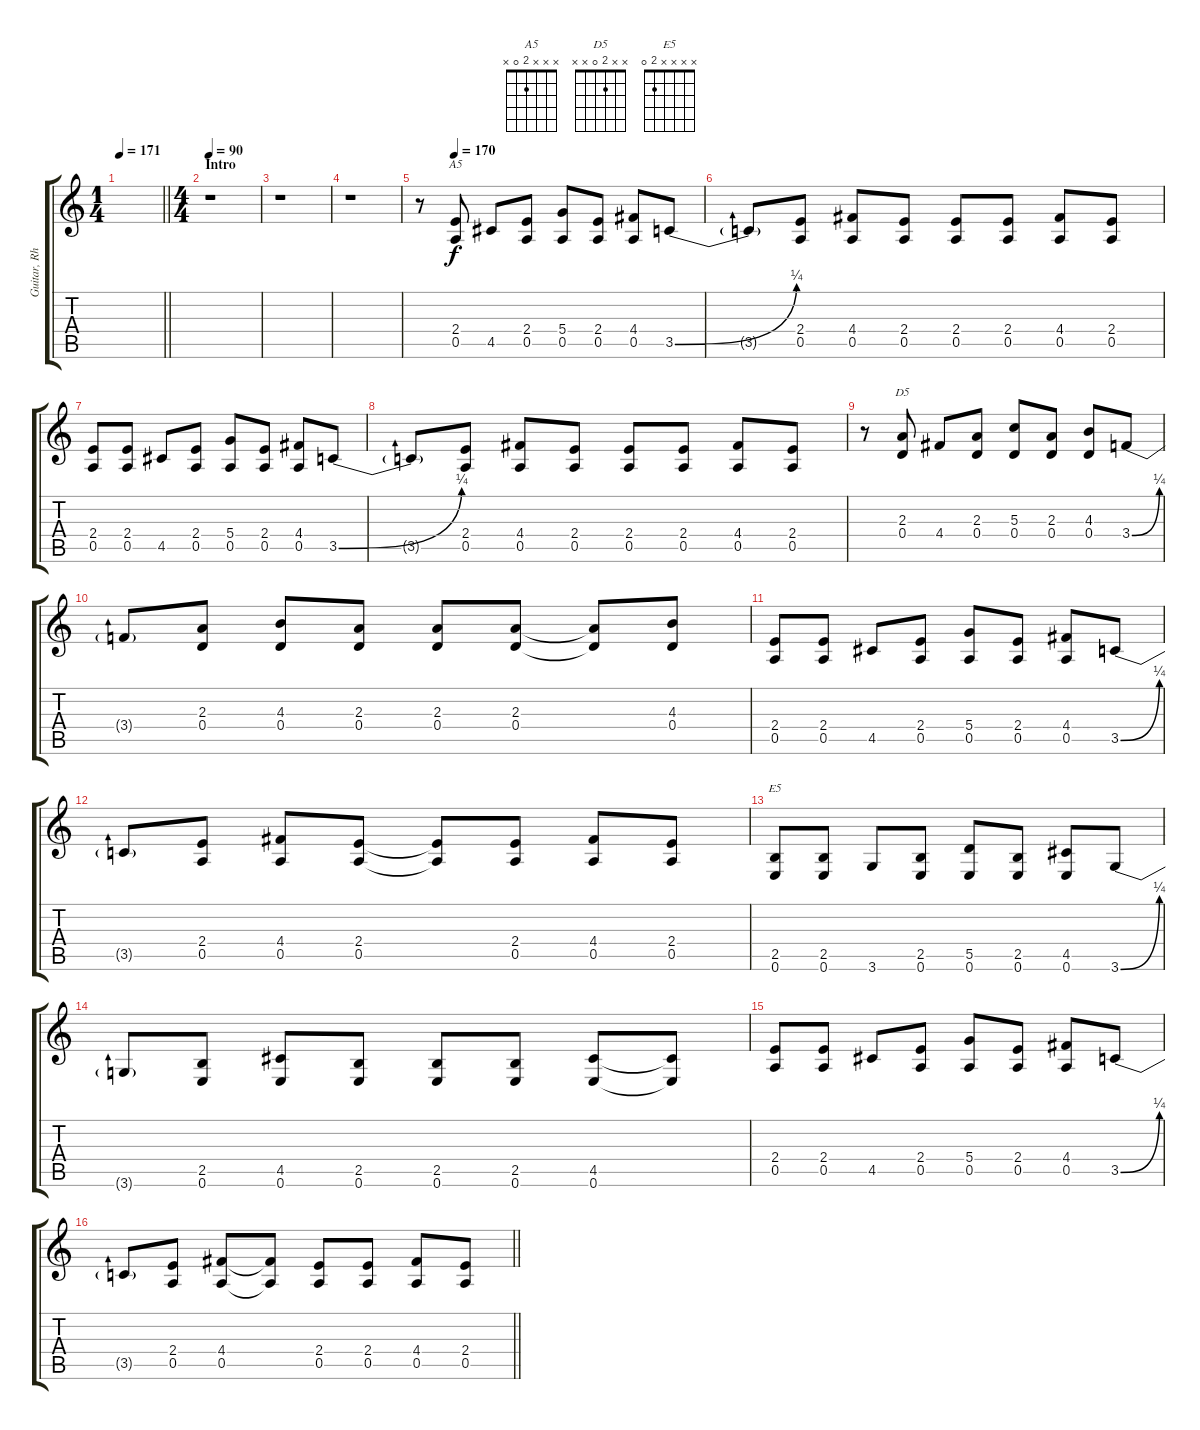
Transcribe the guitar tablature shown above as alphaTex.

\track ("Guitar, Rhythm" "Guitar, Rh") {instrument distortionguitar}
\staff {score tabs}
\tuning (E4 B3 G3 D3 A2 E2) {hide}
\chord ("A5" x x x 2 0 x)
\chord ("D5" x x 2 0 x x)
\chord ("E5" x x x x 2 0)
\ts (1 4)
\tempo 171
\clef g2
\barLineRight lightlight
\ks c
|
\ts (4 4)
\section ("" "Intro")
\tempo 90
r.1 |
r.1 |
r.1 |
\tempo (170 0.125)
r.8 (2.4 0.5).8{ch "A5"} 4.5.8 (2.4 0.5).8 (5.4 0.5).8 (2.4 0.5).8 (4.4 0.5).8 3.5{be (bend 0 0 60 1)}.8 |
3.5{t}.8 (2.4 0.5).8 (4.4 0.5).8 (2.4 0.5).8 (2.4 0.5).8 (2.4 0.5).8 (4.4 0.5).8 (2.4 0.5).8 |
(2.4 0.5).8 (2.4 0.5).8 4.5.8 (2.4 0.5).8 (5.4 0.5).8 (2.4 0.5).8 (4.4 0.5).8 3.5{be (bend 0 0 60 1)}.8 |
3.5{t}.8 (2.4 0.5).8 (4.4 0.5).8 (2.4 0.5).8 (2.4 0.5).8 (2.4 0.5).8 (4.4 0.5).8 (2.4 0.5).8 |
r.8 (2.3 0.4).8{ch "D5"} 4.4.8 (2.3 0.4).8 (5.3 0.4).8 (2.3 0.4).8 (4.3 0.4).8 3.4{be (bend 0 0 60 1)}.8 |
3.4{t}.8 (2.3 0.4).8 (4.3 0.4).8 (2.3 0.4).8 (2.3 0.4).8 (2.3 0.4).8 (2.3{t} 0.4{t}).8 (4.3 0.4).8 |
(2.4 0.5).8 (2.4 0.5).8 4.5.8 (2.4 0.5).8 (5.4 0.5).8 (2.4 0.5).8 (4.4 0.5).8 3.5{be (bend 0 0 60 1)}.8 |
3.5{t}.8 (2.4 0.5).8 (4.4 0.5).8 (2.4 0.5).8 (2.4{t} 0.5{t}).8 (2.4 0.5).8 (4.4 0.5).8 (2.4 0.5).8 |
(2.5 0.6).8{ch "E5"} (2.5 0.6).8 3.6.8 (2.5 0.6).8 (5.5 0.6).8 (2.5 0.6).8 (4.5 0.6).8 3.6{be (bend 0 0 60 1)}.8 |
3.6{t}.8 (2.5 0.6).8 (4.5 0.6).8 (2.5 0.6).8 (2.5 0.6).8 (2.5 0.6).8 (4.5 0.6).8 (4.5{t} 0.6{t}).8 |
(2.4 0.5).8 (2.4 0.5).8 4.5.8 (2.4 0.5).8 (5.4 0.5).8 (2.4 0.5).8 (4.4 0.5).8 3.5{be (bend 0 0 60 1)}.8 |
\barLineRight lightlight
3.5{t}.8 (2.4 0.5).8 (4.4 0.5).8 (4.4{t} 0.5{t}).8 (2.4 0.5).8 (2.4 0.5).8 (4.4 0.5).8 (2.4 0.5).8
